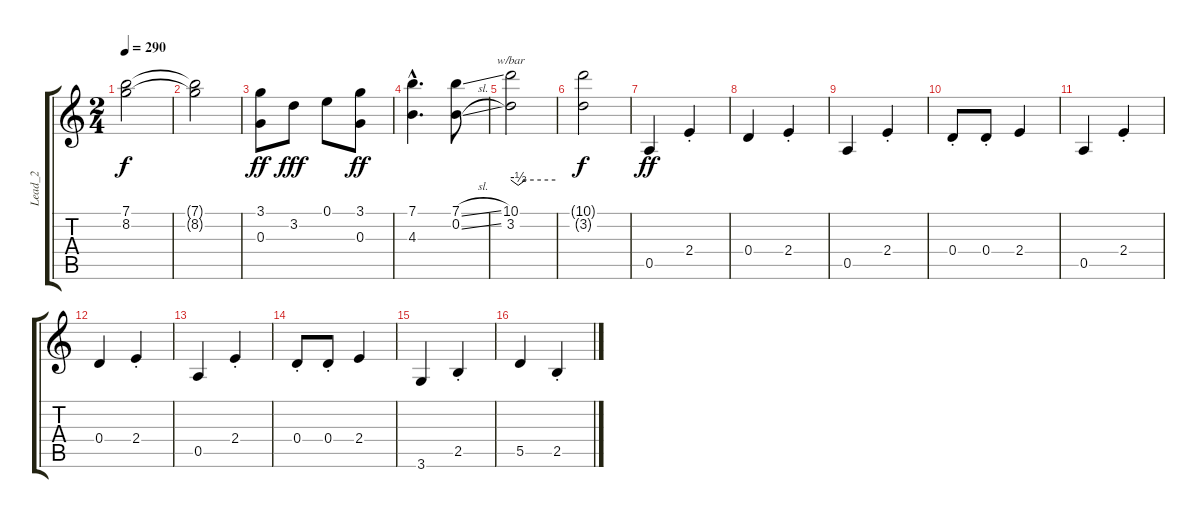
\track ("Lead_2" "Lead_2") {instrument acousticguitarnylon}
\staff {score tabs}
\tuning (E4 B3 G3 D3 A2 E2) {hide}
\ts (2 4)
\tempo 290
\clef g2
\ks c
(7.1{t} 8.2{t}).2{dy f} |
(7.1{t} 8.2{t}).2{volume 16 instrument acousticguitarsteel} |
(3.1 0.3).8{dy ff} 3.2.8{dy fff} 0.1.8 (3.1 0.3).8{dy ff} |
(7.1{hac} 4.3{hac}).4{d} (7.1{sl} 0.2{sl}).8 |
(10.1 3.2).2{tbe (custom default 0 0 10 -2 20 0 60 0)} |
(10.1{t} 3.2{t}).2{dy f} |
0.5.4{dy ff volume 14 balance 0 instrument electricguitarmuted} 2.4{st}.4 |
0.4.4 2.4{st}.4 |
0.5.4 2.4{st}.4 |
0.4{st}.8 0.4{st}.8 2.4.4 |
0.5.4 2.4{st}.4 |
0.4.4 2.4{st}.4 |
0.5.4 2.4{st}.4 |
0.4{st}.8 0.4{st}.8 2.4.4 |
3.6.4 2.5{st}.4 |
5.5.4 2.5{st}.4
